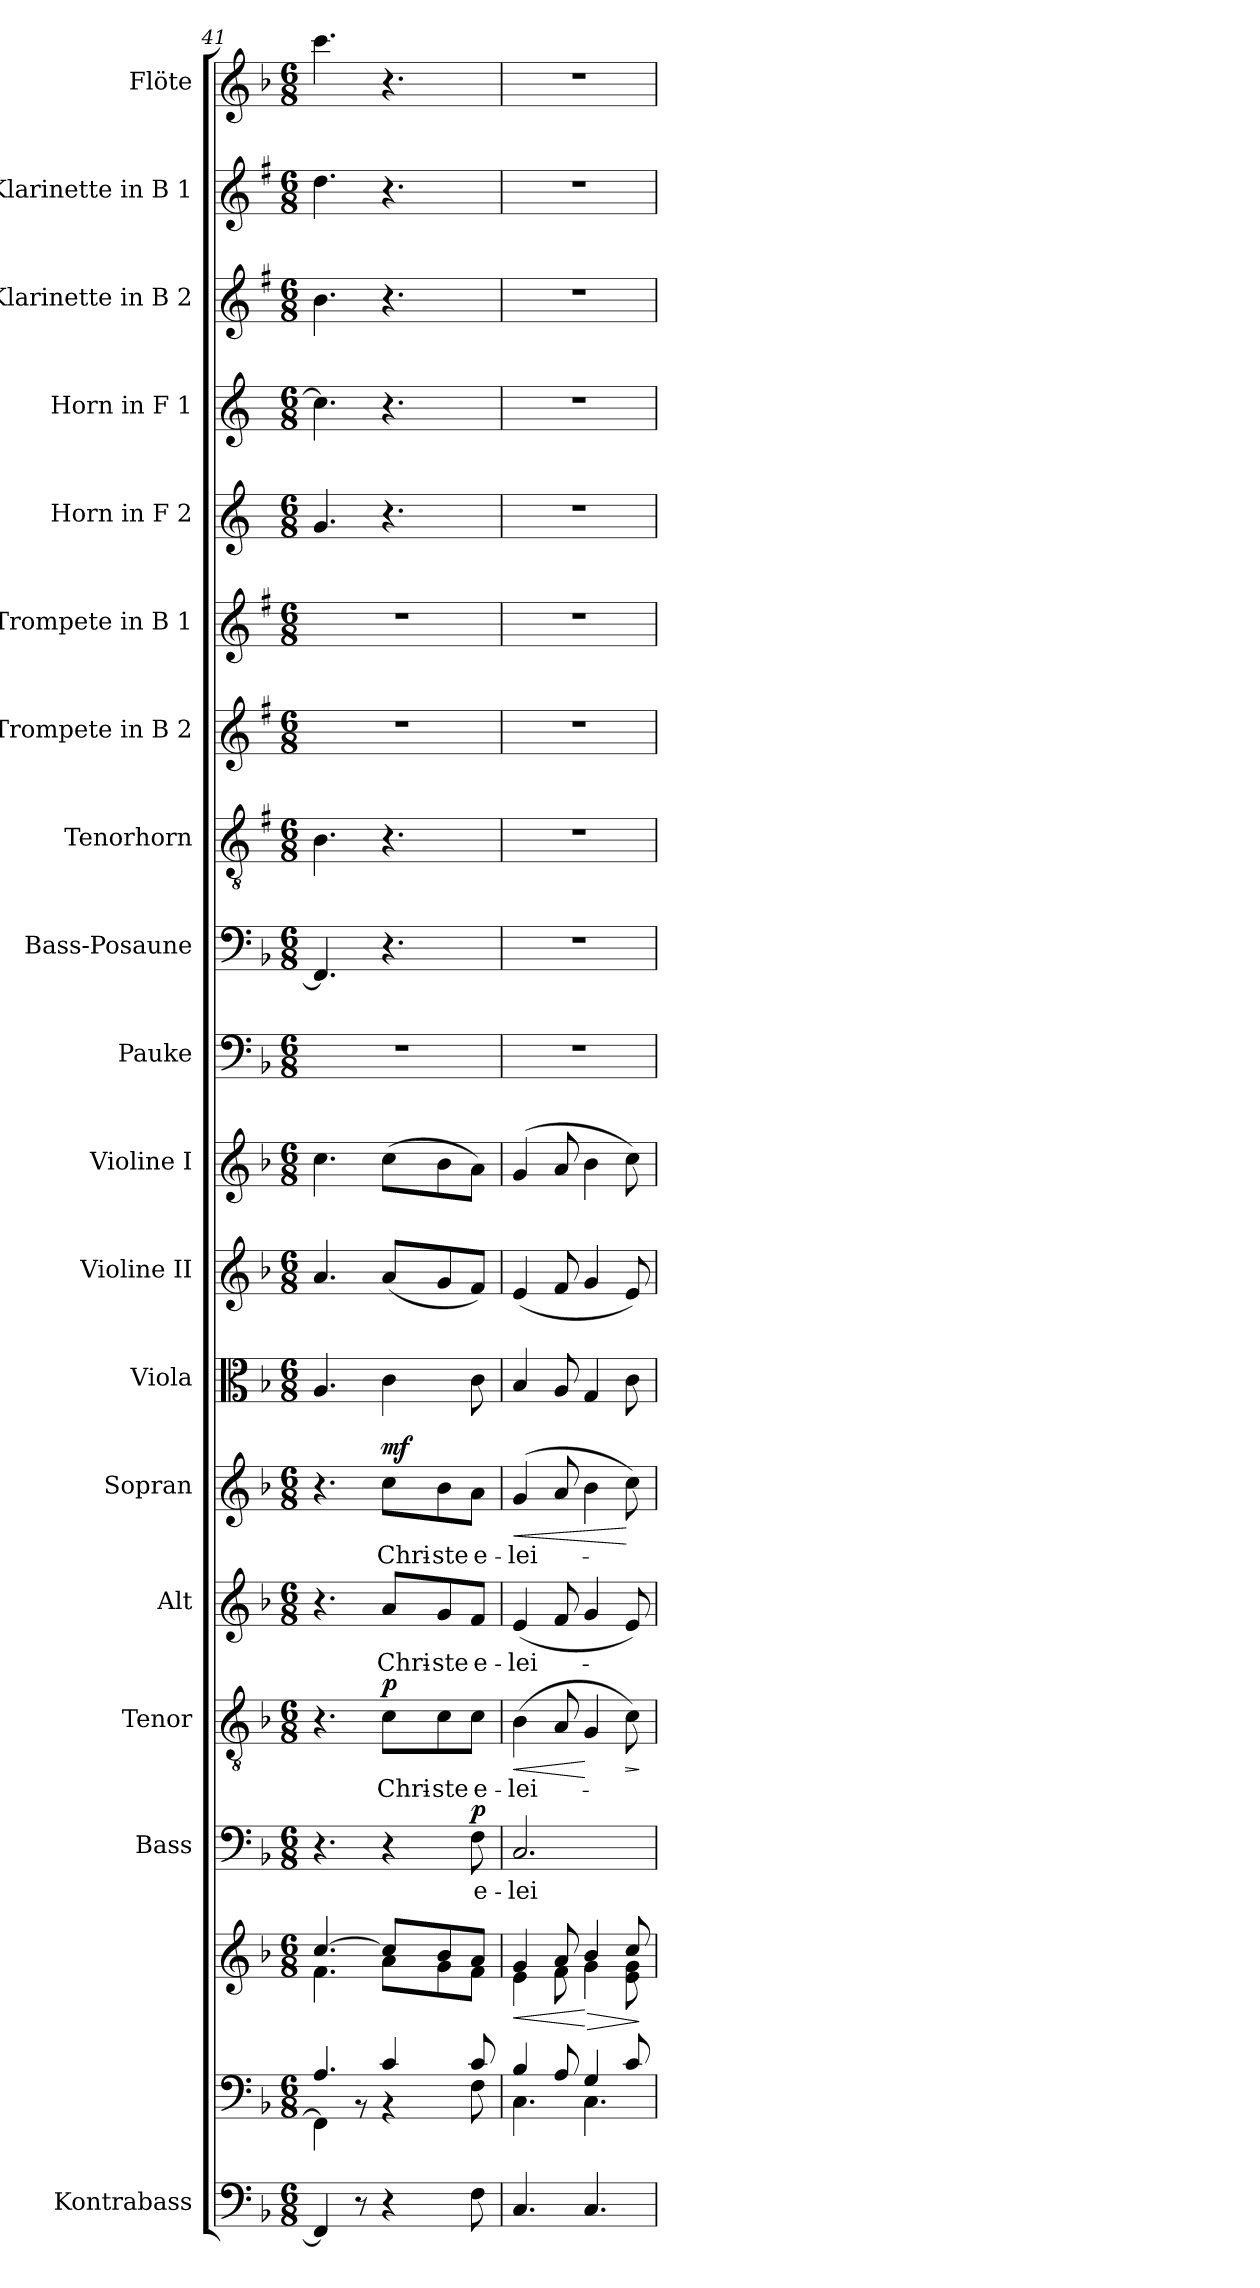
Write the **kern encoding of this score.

**kern	**kern	**kern	**dynam	**kern	**text	**dynam	**kern	**text	**dynam	**kern	**text	**kern	**text	**dynam	**kern	**kern	**kern	**kern	**kern	**kern	**kern	**kern	**kern	**kern	**kern	**kern	**kern
*part19	*part18	*part18	*part18	*part17	*part17	*part17	*part16	*part16	*part16	*part15	*part15	*part14	*part14	*part14	*part13	*part12	*part11	*part10	*part9	*part8	*part7	*part6	*part5	*part4	*part3	*part2	*part1
*staff20	*staff19	*staff18	*staff18/19	*staff17	*staff17	*staff17	*staff16	*staff16	*staff16	*staff15	*staff15	*staff14	*staff14	*staff14	*staff13	*staff12	*staff11	*staff10	*staff9	*staff8	*staff7	*staff6	*staff5	*staff4	*staff3	*staff2	*staff1
*I"Kontrabass	*	*	*	*I"Bass	*	*	*I"Tenor	*	*	*I"Alt	*	*I"Sopran	*	*	*I"Viola	*I"Violine II	*I"Violine I	*I"Pauke	*I"Bass-Posaune	*I"Tenorhorn	*I"Trompete in B 2	*I"Trompete in B 1	*I"Horn in F 2	*I"Horn in F 1	*I"Klarinette in B 2	*I"Klarinette in B 1	*I"Flöte
*I'Kb.	*	*	*	*I'B	*	*	*I'T	*	*	*I'A	*	*I'S	*	*	*I'Vla.	*I'Vl. II	*I'Vl. I	*I'Pk.	*I'B. Pos.	*I'T	*	*	*I'Hrn. 2	*I'Hrn. 1	*	*	*I'Fl.
!!LO:PB:g=z
*clefF4	*clefF4	*clefG2	*	*clefF4	*	*	*clefGv2	*	*	*clefG2	*	*clefG2	*	*	*clefC3	*clefG2	*clefG2	*clefF4	*clefF4	*clefGv2	*clefG2	*clefG2	*clefG2	*clefG2	*clefG2	*clefG2	*clefG2
*ITrd7c12	*	*	*	*	*	*	*	*	*	*	*	*	*	*	*	*	*	*	*	*ITrd1c2	*ITrd1c2	*ITrd1c2	*ITrd4c7	*ITrd4c7	*ITrd1c2	*ITrd1c2	*
*k[b-]	*k[b-]	*k[b-]	*	*k[b-]	*	*	*k[b-]	*	*	*k[b-]	*	*k[b-]	*	*	*k[b-]	*k[b-]	*k[b-]	*k[b-]	*k[b-]	*k[b-]	*k[b-]	*k[b-]	*k[b-]	*k[b-]	*k[b-]	*k[b-]	*k[b-]
*F:	*F:	*F:	*	*F:	*	*	*F:	*	*	*F:	*	*F:	*	*	*F:	*F:	*F:	*F:	*F:	*F:	*F:	*F:	*F:	*F:	*F:	*F:	*F:
*M6/8	*M6/8	*M6/8	*	*M6/8	*	*	*M6/8	*	*	*M6/8	*	*M6/8	*	*	*M6/8	*M6/8	*M6/8	*M6/8	*M6/8	*M6/8	*M6/8	*M6/8	*M6/8	*M6/8	*M6/8	*M6/8	*M6/8
=41	=41	=41	=41	=41	=41	=41	=41	=41	=41	=41	=41	=41	=41	=41	=41	=41	=41	=41	=41	=41	=41	=41	=41	=41	=41	=41	=41
*	*^	*^	*	*	*	*	*	*	*	*	*	*	*	*	*	*	*	*	*	*	*	*	*	*	*	*	*
4FFF/]	4.A/	4FF\]	[>4.cc/	4.f\	.	4.r	.	.	4.r	.	.	4.r	.	4.r	.	.	4.A/	4.a/	4.cc\	2.r	4.FF/]	4.A\	2.r	2.r	4.c/	4.f\]	4.a\	4.cc\	4.ccc\
8r	.	8rBB	.	.	.	.	.	.	.	.	.	.	.	.	.	.	.	.	.	.	.	.	.	.	.	.	.	.	.
!	!	!	!	!	!	!	!	!	!	!LO:LY:b	!LO:DY:a	!	!LO:LY:b	!	!LO:LY:b	!LO:DY:a	!	!	!	!	!	!	!	!	!	!	!	!	!
4r	4c/	4rBB	8cc/L]	8a\L	.	4r	.	.	8c\L	Chri-	p	8a/L	Chri-	8cc\L	Chri-	mf	4c\	(<8a/L	(>8cc\L	.	4.r	4.r	.	.	4.r	4.r	4.r	4.r	4.r
!	!	!	!	!	!	!	!	!	!	!LO:LY:b	!	!	!LO:LY:b	!	!LO:LY:b	!	!	!	!	!	!	!	!	!	!	!	!	!	!
.	.	.	8b-/	8g\	.	.	.	.	8c\	-ste	.	8g/	-ste	8b-\	-ste	.	.	8g/	8b-\	.	.	.	.	.	.	.	.	.	.
!	!	!	!	!	!	!	!LO:LY:b	!LO:DY:a	!	!LO:LY:b	!	!	!LO:LY:b	!	!LO:LY:b	!	!	!	!	!	!	!	!	!	!	!	!	!	!
8FF\	8c/	8F\	8a/J	8f\J	.	8F\	e-	p	8c\J	e-	.	8f/J	e-	8a\J	e-	.	8c\	8f/J)	8a\J)	.	.	.	.	.	.	.	.	.	.
=42	=42	=42	=42	=42	=42	=42	=42	=42	=42	=42	=42	=42	=42	=42	=42	=42	=42	=42	=42	=42	=42	=42	=42	=42	=42	=42	=42	=42	=42
!	!	!	!	!	!LO:HP:b	!	!LO:LY:b	!	!	!LO:LY:b	!LO:HP:b	!	!LO:LY:b	!	!LO:LY:b	!LO:HP:b	!	!	!	!	!	!	!	!	!	!	!	!	!
4.CC/	4B-/	4.C\	4g/	4e\	<	2.C/	-lei-	.	(<4B-\	-lei-	<	(<4e/	-lei-	(<4g/	-lei-	<	4B-/	(<4e/	(4g/	2.r	2.r	2.r	2.r	2.r	2.r	2.r	2.r	2.r	2.r
.	8A/	.	8a/	8f\	.	.	.	.	8A/	.	.	8f/	.	8a/	.	.	8A/	8f/	8a/	.	.	.	.	.	.	.	.	.	.
!	!	!	!	!	!LO:HP:n=1:b	!	!	!	!	!	!	!	!	!	!	!	!	!	!	!	!	!	!	!	!	!	!	!	!
4.CC/	4G/	4.C\	4b-/	4g\	[ >	.	.	.	4G/	.	[	4g/	.	4b-\	.	.	4G/	4g/	4b-\	.	.	.	.	.	.	.	.	.	.
!	!	!	!	!	!	!	!	!	!	!	!LO:HP:b	!	!	!	!	!	!	!	!	!	!	!	!	!	!	!	!	!	!
.	8c/	.	8cc/	8e\ 8g\	.	.	.	.	8c\)	.	>	8e/)	.	8cc\)	.	[	8c\	8e/)	8cc\)	.	.	.	.	.	.	.	.	.	.
*	*v	*v	*	*	*	*	*	*	*	*	*	*	*	*	*	*	*	*	*	*	*	*	*	*	*	*	*	*	*
*	*	*v	*v	*	*	*	*	*	*	*	*	*	*	*	*	*	*	*	*	*	*	*	*	*	*	*	*	*
.	.	.	]	.	.	.	.	.	]	.	.	.	.	.	.	.	.	.	.	.	.	.	.	.	.	.	.
=	=	=	=	=	=	=	=	=	=	=	=	=	=	=	=	=	=	=	=	=	=	=	=	=	=	=	=
*-	*-	*-	*-	*-	*-	*-	*-	*-	*-	*-	*-	*-	*-	*-	*-	*-	*-	*-	*-	*-	*-	*-	*-	*-	*-	*-	*-
